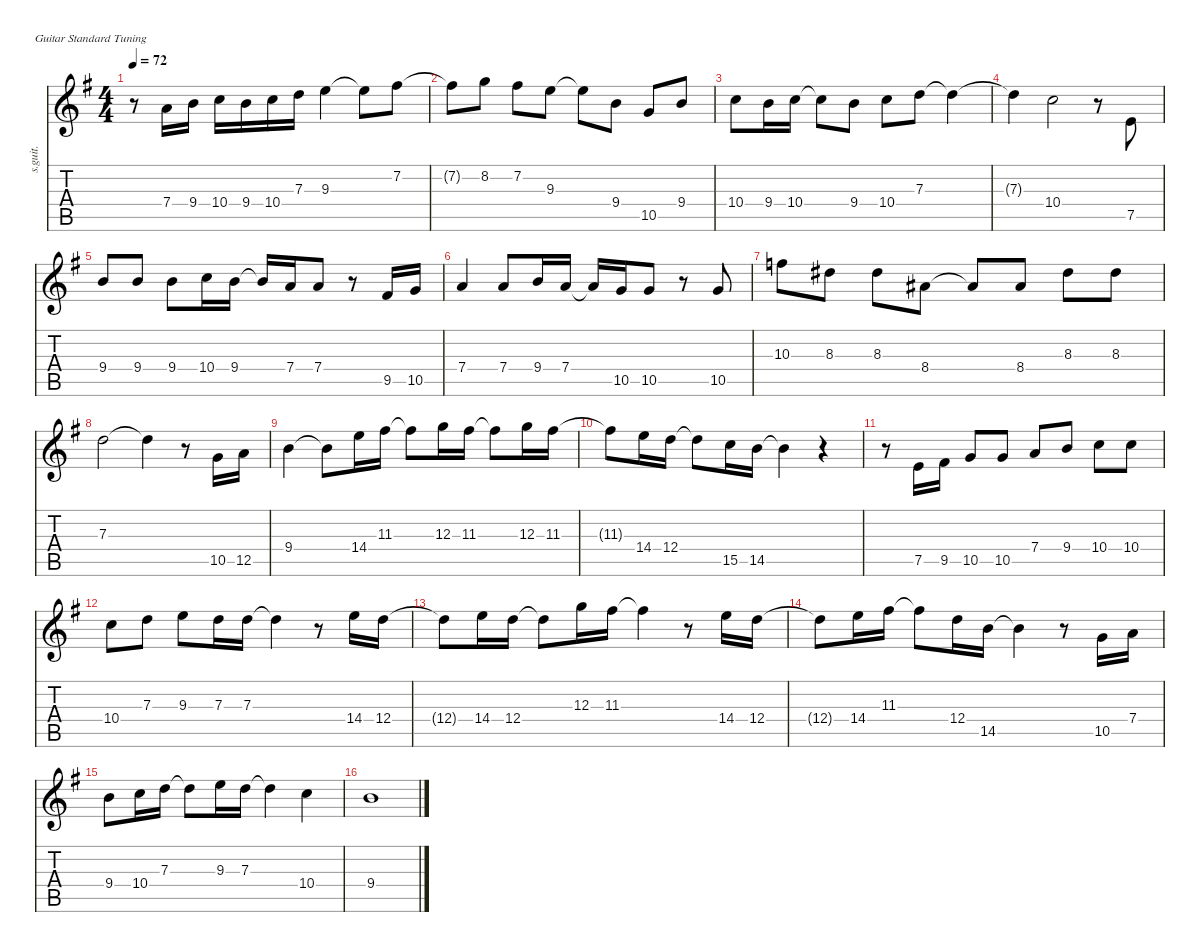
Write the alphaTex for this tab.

\defaultSystemsLayout 4
\hideDynamics
\bracketExtendMode nobrackets
\otherSystemsTrackNameOrientation horizontal
\track ("Steel Guitar" "s.guit.") {instrument acousticguitarsteel}
\staff {score tabs}
\tuning (E4 B3 G3 D3 A2 E2)
\ts (4 4)
\tempo 72
\clef g2
\ks g
r.8{dy mf beam Down} 7.4{acc forcenatural}.16{beam Up} 9.4{acc forcenatural}.16{beam Up} 10.4{acc forcenatural}.16{beam Down} 9.4{acc forcenatural}.16{beam Down} 10.4{acc forcenatural}.16{beam Down} 7.3{acc forcenatural}.16{beam Down} 9.3{acc forcenatural}.4{beam Down} 9.3{t acc forcenatural}.8{beam Down} 7.2{acc #}.8{beam Down} |
7.2{t acc #}.8{beam Down} 8.2{acc forcenatural}.8{beam Down} 7.2{acc #}.8{beam Down} 9.3{acc forcenatural}.8{beam Down} 9.3{t acc forcenatural}.8{beam Down} 9.4{acc forcenatural}.8{beam Down} 10.5{acc forcenatural}.8{beam Up} 9.4{acc forcenatural}.8{beam Up} |
10.4{acc forcenatural}.8{beam Down} 9.4{acc forcenatural}.16{beam Down} 10.4{acc forcenatural}.16{beam Down} 10.4{t acc forcenatural}.8{beam Down} 9.4{acc forcenatural}.8{beam Down} 10.4{acc forcenatural}.8{beam Down} 7.3{acc forcenatural}.8{beam Down} 7.3{t acc forcenatural}.4{beam Down} |
7.3{t acc forcenatural}.4{beam Down} 10.4{acc forcenatural}.2{beam Down} r.8{beam Down} 7.5{acc forcenatural}.8{beam Up} |
9.4{acc forcenatural}.8{beam Up} 9.4{acc forcenatural}.8{beam Up} 9.4{acc forcenatural}.8{beam Down} 10.4{acc forcenatural}.16{beam Down} 9.4{acc forcenatural}.16{beam Down} 9.4{t acc forcenatural}.16{beam Up} 7.4{acc forcenatural}.16{beam Up} 7.4{acc forcenatural}.8{beam Up} r.8{beam Up} 9.5{acc #}.16{beam Up} 10.5{acc forcenatural}.16{beam Up} |
7.4{acc forcenatural}.4{beam Up} 7.4{acc forcenatural}.8{beam Up} 9.4{acc forcenatural}.16{beam Up} 7.4{acc forcenatural}.16{beam Up} 7.4{t acc forcenatural}.16{beam Up} 10.5{acc forcenatural}.16{beam Up} 10.5{acc forcenatural}.8{beam Up} r.8{beam Up} 10.5{acc forcenatural}.8{beam Up} |
10.3{acc forcenatural}.8{beam Down} 8.3{acc #}.8{beam Down} 8.3{acc #}.8{beam Down} 8.4{acc #}.8{beam Down} 8.4{t acc #}.8{beam Up} 8.4{acc #}.8{beam Up} 8.3{acc #}.8{beam Down} 8.3{acc #}.8{beam Down} |
7.3{acc forcenatural}.2{beam Down} 7.3{t acc forcenatural}.4{beam Down} r.8{beam Down} 10.5{acc forcenatural}.16{beam Up} 12.5{acc forcenatural}.16{beam Up} |
9.4{acc forcenatural}.4{beam Down} 9.4{t acc forcenatural}.8{beam Down} 14.4{acc forcenatural}.16{beam Down} 11.3{acc #}.16{beam Down} 11.3{t acc #}.8{beam Down} 12.3{acc forcenatural}.16{beam Down} 11.3{acc #}.16{beam Down} 11.3{t acc #}.8{beam Down} 12.3{acc forcenatural}.16{beam Down} 11.3{acc #}.16{beam Down} |
11.3{t acc #}.8{beam Down} 14.4{acc forcenatural}.16{beam Down} 12.4{acc forcenatural}.16{beam Down} 12.4{t acc forcenatural}.8{beam Down} 15.5{acc forcenatural}.16{beam Down} 14.5{acc forcenatural}.16{beam Down} 14.5{t acc forcenatural}.4{beam Down} r.4{beam Down} |
r.8{beam Down} 7.5{acc forcenatural}.16{beam Up} 9.5{acc #}.16{beam Up} 10.5{acc forcenatural}.8{beam Up} 10.5{acc forcenatural}.8{beam Up} 7.4{acc forcenatural}.8{beam Up} 9.4{acc forcenatural}.8{beam Up} 10.4{acc forcenatural}.8{beam Down} 10.4{acc forcenatural}.8{beam Down} |
10.4{acc forcenatural}.8{beam Down} 7.3{acc forcenatural}.8{beam Down} 9.3{acc forcenatural}.8{beam Down} 7.3{acc forcenatural}.16{beam Down} 7.3{acc forcenatural}.16{beam Down} 7.3{t acc forcenatural}.4{beam Down} r.8{beam Down} 14.4{acc forcenatural}.16{beam Down} 12.4{acc forcenatural}.16{beam Down} |
12.4{t acc forcenatural}.8{beam Down} 14.4{acc forcenatural}.16{beam Down} 12.4{acc forcenatural}.16{beam Down} 12.4{t acc forcenatural}.8{beam Down} 12.3{acc forcenatural}.16{beam Down} 11.3{acc #}.16{beam Down} 11.3{t acc #}.4{beam Down} r.8{beam Down} 14.4{acc forcenatural}.16{beam Down} 12.4{acc forcenatural}.16{beam Down} |
12.4{t acc forcenatural}.8{beam Down} 14.4{acc forcenatural}.16{beam Down} 11.3{acc #}.16{beam Down} 11.3{t acc #}.8{beam Down} 12.4{acc forcenatural}.16{beam Down} 14.5{acc forcenatural}.16{beam Down} 14.5{t acc forcenatural}.4{beam Down} r.8{beam Down} 10.5{acc forcenatural}.16{beam Up} 7.4{acc forcenatural}.16{beam Up} |
9.4{acc forcenatural}.8{beam Down} 10.4{acc forcenatural}.16{beam Down} 7.3{acc forcenatural}.16{beam Down} 7.3{t acc forcenatural}.8{beam Down} 9.3{acc forcenatural}.16{beam Down} 7.3{acc forcenatural}.16{beam Down} 7.3{t acc forcenatural}.4{beam Down} 10.4{acc forcenatural}.4{beam Down} |
9.4{acc forcenatural}.1{beam Down}
